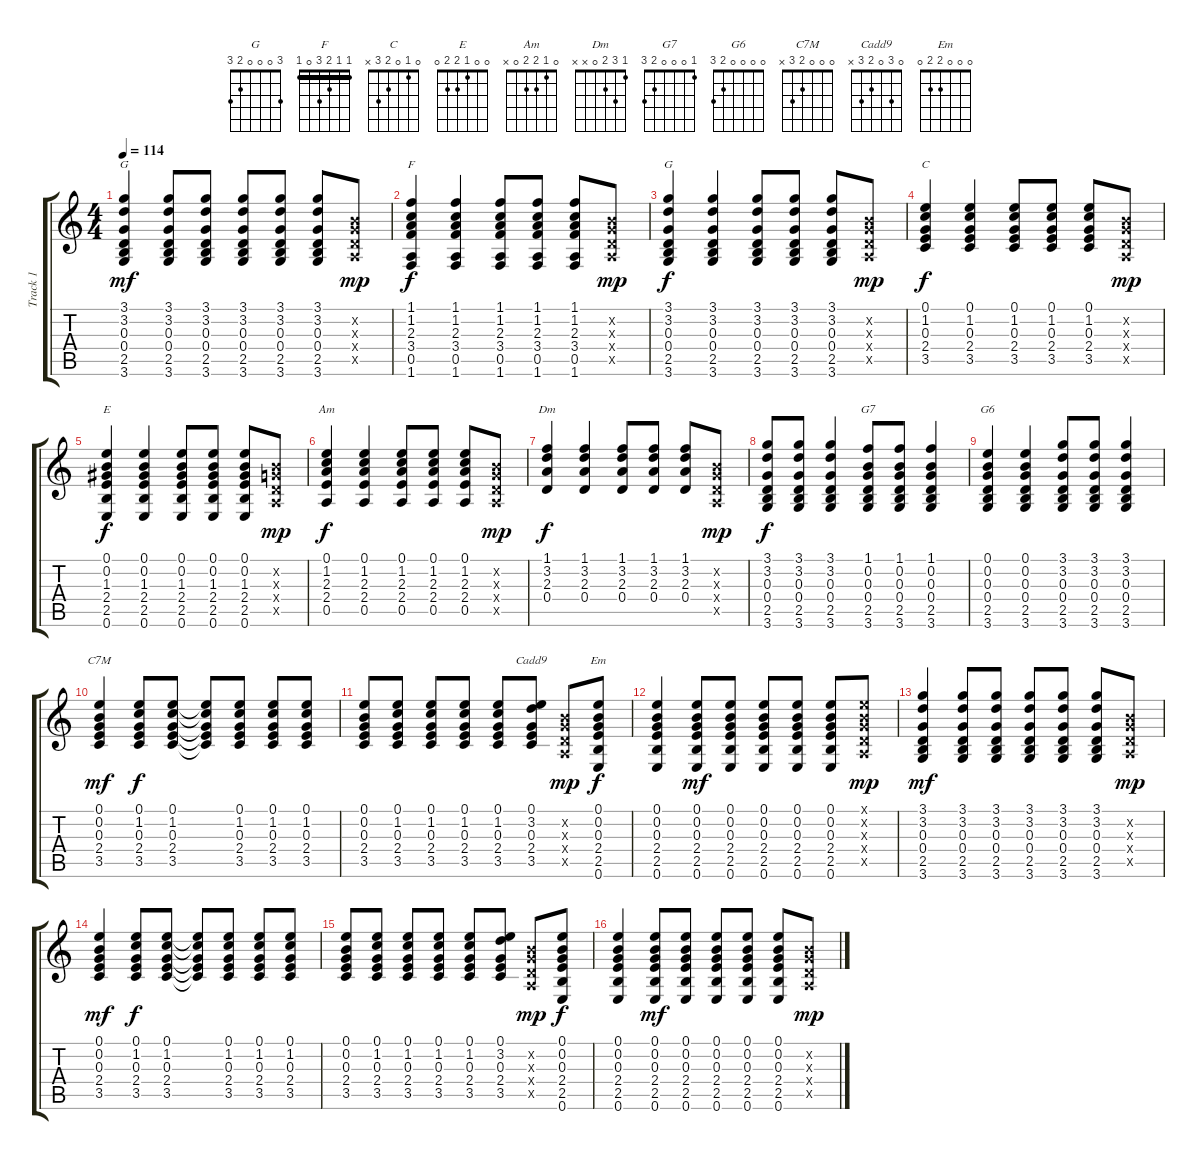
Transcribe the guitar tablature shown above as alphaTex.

\track ("Track 1" "Track 1") {instrument acousticguitarsteel}
\staff {score tabs}
\tuning (E4 B3 G3 D3 A2 E2) {hide}
\chord ("G" 3 3 0 0 2 3) {barre 3}
\chord ("F" 1 1 2 3 0 1) {barre 1}
\chord ("G" 3 0 0 0 2 3)
\chord ("C" 0 1 0 2 3 x)
\chord ("E" 0 0 1 2 2 0)
\chord ("Am" 0 1 2 2 0 x)
\chord ("Dm" 1 3 2 0 x x)
\chord ("G7" 1 0 0 0 2 3)
\chord ("G6" 0 0 0 0 2 3)
\chord ("C7M" 0 0 0 2 3 x)
\chord ("Cadd9" 0 3 0 2 3 x)
\chord ("Em" 0 0 0 2 2 0)
\ts (4 4)
\tempo 114
\clef g2
\ks c
(3.1 3.2 0.3 0.4 2.5 3.6).4{ch "G" dy mf} (3.1 3.2 0.3 0.4 2.5 3.6).8 (3.1 3.2 0.3 0.4 2.5 3.6).8 (3.1 3.2 0.3 0.4 2.5 3.6).8 (3.1 3.2 0.3 0.4 2.5 3.6).8 (3.1 3.2 0.3 0.4 2.5 3.6).8 (0.2{x} 0.3{x} 0.4{x} 0.5{x}).8{dy mp} |
(1.1 1.2 2.3 3.4 0.5 1.6).4{ch "F" dy f} (1.1 1.2 2.3 3.4 0.5 1.6).4 (1.1 1.2 2.3 3.4 0.5 1.6).8 (1.1 1.2 2.3 3.4 0.5 1.6).8 (1.1 1.2 2.3 3.4 0.5 1.6).8 (0.2{x} 0.3{x} 0.4{x} 0.5{x}).8{dy mp} |
(3.1 3.2 0.3 0.4 2.5 3.6).4{ch "G" dy f} (3.1 3.2 0.3 0.4 2.5 3.6).4 (3.1 3.2 0.3 0.4 2.5 3.6).8 (3.1 3.2 0.3 0.4 2.5 3.6).8 (3.1 3.2 0.3 0.4 2.5 3.6).8 (0.2{x} 0.3{x} 0.4{x} 0.5{x}).8{dy mp} |
(0.1 1.2 0.3 2.4 3.5).4{ch "C" dy f} (0.1 1.2 0.3 2.4 3.5).4 (0.1 1.2 0.3 2.4 3.5).8 (0.1 1.2 0.3 2.4 3.5).8 (0.1 1.2 0.3 2.4 3.5).8 (0.2{x} 0.3{x} 0.4{x} 0.5{x}).8{dy mp} |
(0.1 0.2 1.3 2.4 2.5 0.6).4{ch "E" dy f} (0.1 0.2 1.3 2.4 2.5 0.6).4 (0.1 0.2 1.3 2.4 2.5 0.6).8 (0.1 0.2 1.3 2.4 2.5 0.6).8 (0.1 0.2 1.3 2.4 2.5 0.6).8 (0.2{x} 0.3{x} 0.4{x} 0.5{x}).8{dy mp} |
(0.1 1.2 2.3 2.4 0.5).4{ch "Am" dy f} (0.1 1.2 2.3 2.4 0.5).4 (0.1 1.2 2.3 2.4 0.5).8 (0.1 1.2 2.3 2.4 0.5).8 (0.1 1.2 2.3 2.4 0.5).8 (0.2{x} 0.3{x} 0.4{x} 0.5{x}).8{dy mp} |
(1.1 3.2 2.3 0.4).4{ch "Dm" dy f} (1.1 3.2 2.3 0.4).4 (1.1 3.2 2.3 0.4).8 (1.1 3.2 2.3 0.4).8 (1.1 3.2 2.3 0.4).8 (0.2{x} 0.3{x} 0.4{x} 0.5{x}).8{dy mp} |
(3.1 3.2 0.3 0.4 2.5 3.6).8{dy f} (3.1 3.2 0.3 0.4 2.5 3.6).8 (3.1 3.2 0.3 0.4 2.5 3.6).4 (1.1 0.2 0.3 0.4 2.5 3.6).8{ch "G7"} (1.1 0.2 0.3 0.4 2.5 3.6).8 (1.1 0.2 0.3 0.4 2.5 3.6).4 |
(0.1 0.2 0.3 0.4 2.5 3.6).4{ch "G6"} (0.1 0.2 0.3 0.4 2.5 3.6).4 (3.1 3.2 0.3 0.4 2.5 3.6).8 (3.1 3.2 0.3 0.4 2.5 3.6).8 (3.1 3.2 0.3 0.4 2.5 3.6).4 |
(0.1 0.2 0.3 2.4 3.5).4{ch "C7M" dy mf} (0.1 1.2 0.3 2.4 3.5).8{dy f} (0.1 1.2 0.3 2.4 3.5).8 (0.1{t} 1.2{t} 0.3{t} 2.4{t} 3.5{t}).8 (0.1 1.2 0.3 2.4 3.5).8 (0.1 1.2 0.3 2.4 3.5).8 (0.1 1.2 0.3 2.4 3.5).8 |
(0.1 0.2 0.3 2.4 3.5).8 (0.1 1.2 0.3 2.4 3.5).8 (0.1 1.2 0.3 2.4 3.5).8 (0.1 1.2 0.3 2.4 3.5).8 (0.1 1.2 0.3 2.4 3.5).8 (0.1 3.2 0.3 2.4 3.5).8{ch "Cadd9"} (0.2{x} 0.3{x} 0.4{x} 0.5{x}).8{dy mp} (0.1 0.2 0.3 2.4 2.5 0.6).8{ch "Em" dy f} |
(0.1 0.2 0.3 2.4 2.5 0.6).4 (0.1 0.2 0.3 2.4 2.5 0.6).8{dy mf} (0.1 0.2 0.3 2.4 2.5 0.6).8 (0.1 0.2 0.3 2.4 2.5 0.6).8 (0.1 0.2 0.3 2.4 2.5 0.6).8 (0.1 0.2 0.3 2.4 2.5 0.6).8 (0.1{x} 0.2{x} 0.3{x} 0.4{x} 0.5{x}).8{dy mp} |
(3.1 3.2 0.3 0.4 2.5 3.6).4{dy mf} (3.1 3.2 0.3 0.4 2.5 3.6).8 (3.1 3.2 0.3 0.4 2.5 3.6).8 (3.1 3.2 0.3 0.4 2.5 3.6).8 (3.1 3.2 0.3 0.4 2.5 3.6).8 (3.1 3.2 0.3 0.4 2.5 3.6).8 (0.2{x} 0.3{x} 0.4{x} 0.5{x}).8{dy mp} |
(0.1 0.2 0.3 2.4 3.5).4{dy mf} (0.1 1.2 0.3 2.4 3.5).8{dy f} (0.1 1.2 0.3 2.4 3.5).8 (0.1{t} 1.2{t} 0.3{t} 2.4{t} 3.5{t}).8 (0.1 1.2 0.3 2.4 3.5).8 (0.1 1.2 0.3 2.4 3.5).8 (0.1 1.2 0.3 2.4 3.5).8 |
(0.1 0.2 0.3 2.4 3.5).8{volume 7} (0.1 1.2 0.3 2.4 3.5).8 (0.1 1.2 0.3 2.4 3.5).8 (0.1 1.2 0.3 2.4 3.5).8 (0.1 1.2 0.3 2.4 3.5).8 (0.1 3.2 0.3 2.4 3.5).8 (0.2{x} 0.3{x} 0.4{x} 0.5{x}).8{dy mp} (0.1 0.2 0.3 2.4 2.5 0.6).8{dy f} |
(0.1 0.2 0.3 2.4 2.5 0.6).4{volume 5} (0.1 0.2 0.3 2.4 2.5 0.6).8{dy mf} (0.1 0.2 0.3 2.4 2.5 0.6).8 (0.1 0.2 0.3 2.4 2.5 0.6).8 (0.1 0.2 0.3 2.4 2.5 0.6).8 (0.1 0.2 0.3 2.4 2.5 0.6).8 (0.2{x} 0.3{x} 0.4{x} 0.5{x}).8{dy mp}
